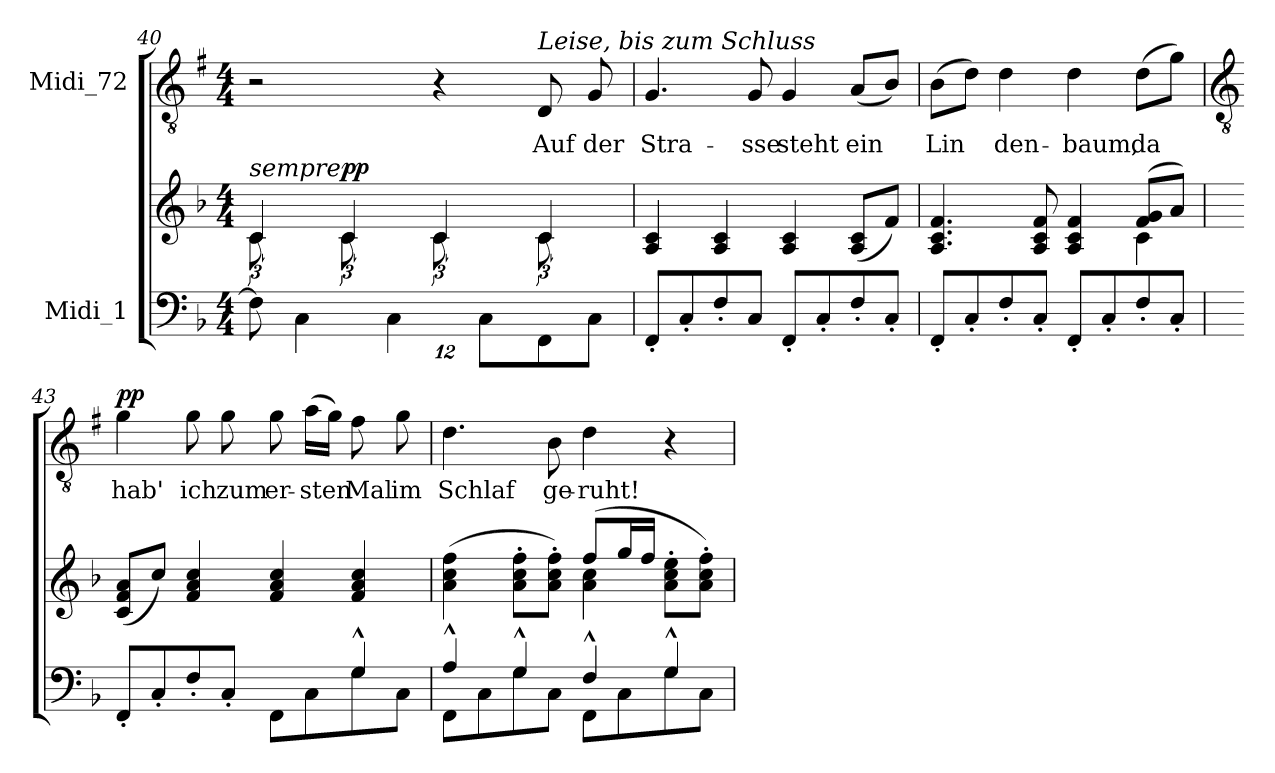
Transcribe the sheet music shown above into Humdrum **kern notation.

**kern	**kern	**dynam	**kern	**text	**dynam
*part2	*part2	*part2	*part1	*part1	*part1
*staff3	*staff2	*staff2/3	*staff1	*staff1	*staff1
*I"Midi_1	*	*	*I"Midi_72	*	*
!!LO:LB:g=z
*clefF4	*clefG2	*	*clefGv2	*	*
*	*	*	*ITrd1c2	*	*
*k[b-]	*k[b-]	*	*k[b-]	*	*
*F:	*F:	*	*F:	*	*
*M4/4	*M4/4	*	*M4/4	*	*
=40	=40	=40	=40	=40	=40
*^	*^	*	*	*	*
*	*^	*	*	*	*	*	*
!	!	!	!LO:TX:a:i:t=sempre	!	!	!	!	!
12ryy	8F\]	2ryy	4c/	12c\L	.	2r	.	.
12A\	.	.	.	6ryy	.	.	.	.
.	4C\	.	.	.	.	.	.	.
12C\J	.	.	.	.	.	.	.	.
!	!	!	!	!	!LO:DY:a	!	!	!
12ryy	.	.	4c/	12c\L	pp	.	.	.
12A\	.	.	.	6ryy	.	.	.	.
.	4C\	.	.	.	.	.	.	.
12C\J	.	.	.	.	.	.	.	.
12ryy	.	12ryy	4c/	12c\L	.	4r	.	.
12A\	.	8ryy	.	6ryy	.	.	.	.
.	8C\L	.	.	.	.	.	.	.
12C\J	.	.	.	.	.	.	.	.
.	.	48ryy	.	.	.	.	.	.
.	.	8ryy	.	.	.	.	.	.
!	!	!	!	!	!	!LO:TX:a:i:t=Leise, bis zum Schluss	!	!
!	!	!	!	!	!	!	!LO:LY:b	!
12ryy	8FF\	.	4c/	12c\L	.	8C	Auf	.
12A\	.	.	.	6ryy	.	.	.	.
.	.	48ryy	.	.	.	.	.	.
!	!	!	!	!	!	!	!LO:LY:b	!
.	8C\J	8ryy	.	.	.	8F	der	.
12C\J	.	.	.	.	.	.	.	.
*	*v	*v	*	*	*	*	*	*
=41	=41	=41	=41	=41	=41	=41	=41
!	!	!	!	!	!	!LO:LY:b	!
8FF'/L	2ryy	4A/ 4c/	2ryy	.	4.F	Stra-	.
8C'/	.	.	.	.	.	.	.
8F'/	.	4A/ 4c/	.	.	.	.	.
!	!	!	!	!	!	!LO:LY:b	!
8C/J	.	.	.	.	8F	-sse	.
!	!	!	!	!	!	!LO:LY:b	!
8FF'/L	2ryy	4A/ 4c/	2ryy	.	4F	steht	.
8C'/	.	.	.	.	.	.	.
!	!	!	!	!	!	!LO:LY:b	!
8F'/	.	(8A/ 8c/L	.	.	(<8GL	ein	.
8C'/J	.	8f/J)	.	.	8AJ)	.	.
=42	=42	=42	=42	=42	=42	=42	=42
!	!	!	!	!	!	!LO:LY:b	!
8FF'/L	2ryy	4.A/ 4.c/ 4.f/	2ryy	.	(>8AL	Lin	.
8C'/	.	.	.	.	8cJ)	.	.
!	!	!	!	!	!	!LO:LY:b	!
8F'/	.	.	.	.	4c	den-	.
8C'/J	.	8A/ 8c/ 8f/	.	.	.	.	.
!	!	!	!	!	!	!LO:LY:b	!
8FF'/L	2ryy	4A/ 4c/ 4f/	4ryy	.	4c	-baum,	.
8C'/	.	.	.	.	.	.	.
!	!	!	!	!	!	!LO:LY:b	!
8F'/	.	(>8f/ 8g/L	4c\	.	(>8cL	da	.
8C'/J	.	8a/J)	.	.	8fJ)	.	.
!!LO:LB:g=z
=43	=43	=43	=43	=43	=43	=43	=43
*	*	*	*	*	*clefGv2	*	*
!	!	!	!	!	!	!LO:LY:b	!LO:DY:a
8FF'/L	2ryy	(>8c/ 8f/ 8a/L	2ryy	.	4f	hab'	pp
8C'/	.	8cc/J)	.	.	.	.	.
!	!	!	!	!	!	!LO:LY:b	!
8F'/	.	4f/ 4a/ 4cc/	.	.	8f	ich	.
!	!	!	!	!	!	!LO:LY:b	!
8C'/J	.	.	.	.	8f	zum	.
!	!	!	!	!	!	!LO:LY:b	!
4ryy	8FF\L	4f/ 4a/ 4cc/	2ryy	.	8f	er-	.
!	!	!	!	!	!	!LO:LY:b	!
.	8C\	.	.	.	(>16gLL	-sten	.
.	.	.	.	.	16fJJ)	.	.
!	!	!	!	!	!	!LO:LY:b	!
4G^^/	8G\	4f/ 4a/ 4cc/	.	.	8e	Mal	.
!	!	!	!	!	!	!LO:LY:b	!
.	8C\J	.	.	.	8f	im	.
!!LO:LB:g=z
=44	=44	=44	=44	=44	=44	=44	=44
!	!	!	!	!	!	!LO:LY:b	!
4A^^/	8FF\L	(>4a\ 4cc\ 4ff\	2ryy	.	4.c	Schlaf	.
.	8C\	.	.	.	.	.	.
4G^^/	8G\	8a\' 8cc\' 8ff\'L	.	.	.	.	.
!	!	!	!	!	!	!LO:LY:b	!
.	8C\J	8a\' 8cc\' 8ff\'J)	.	.	8A	ge-	.
!	!	!	!	!	!	!LO:LY:b	!
4F^^/	8FF\L	(>8ff/L	4a\ 4cc\	.	4c	-ruht!	.
.	8C\	16gg/L	.	.	.	.	.
.	.	16ff/JJ	.	.	.	.	.
4G^^/	8G\	8a\' 8cc\' 8ee\'L	4ryy	.	4r	.	.
.	8C\J	8a\' 8cc\' 8ff\'J)	.	.	.	.	.
*v	*v	*	*	*	*	*	*
*	*v	*v	*	*	*	*
=	=	=	=	=	=
*-	*-	*-	*-	*-	*-
